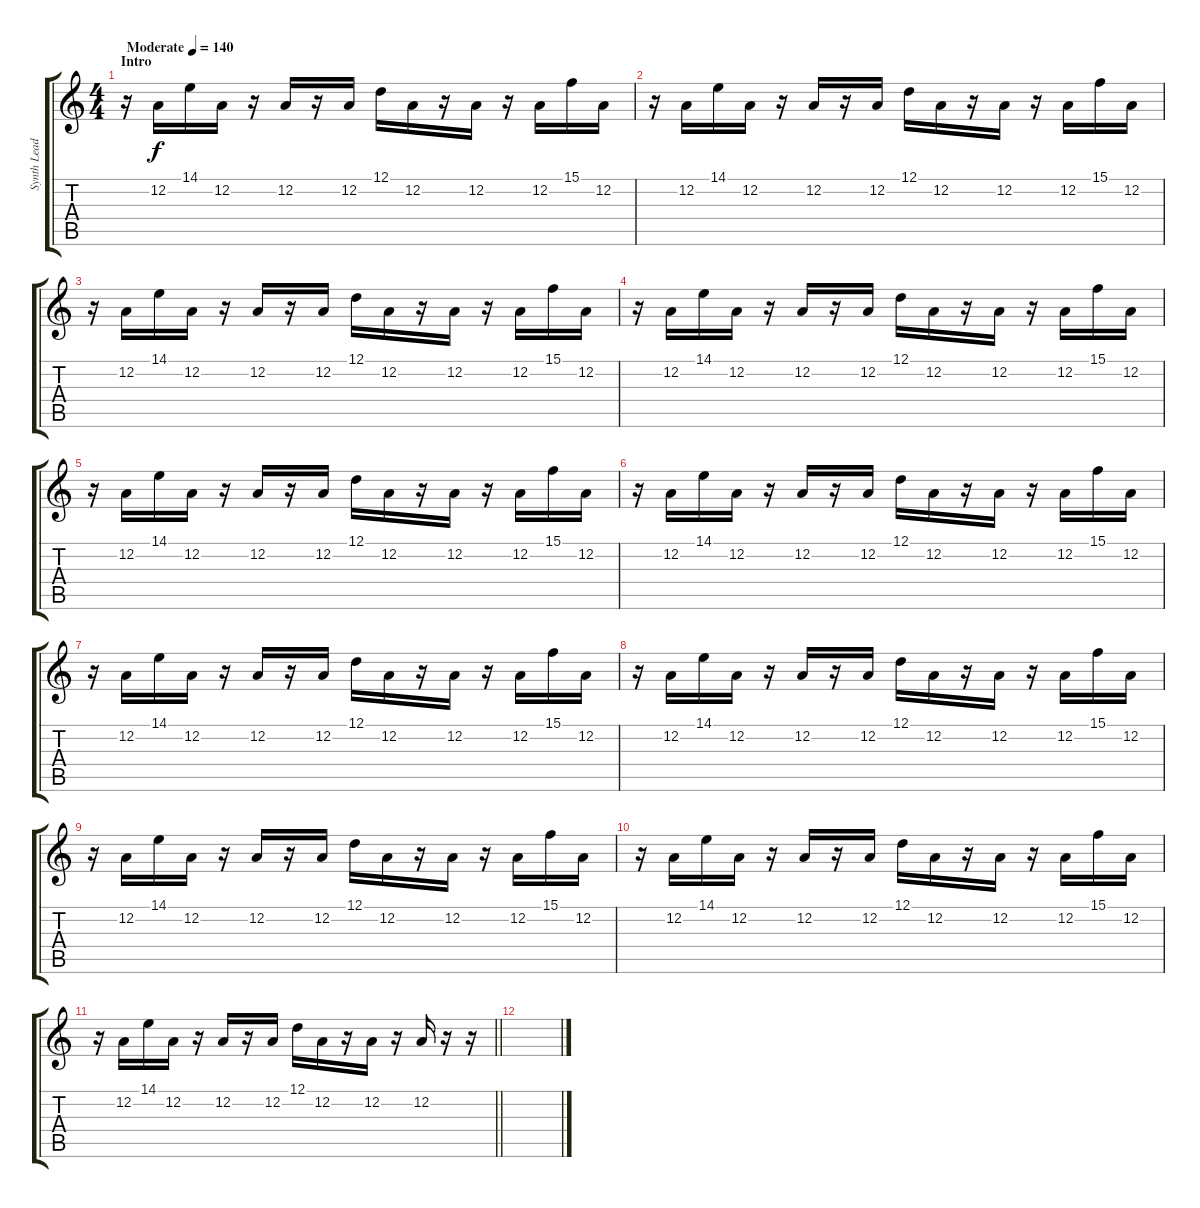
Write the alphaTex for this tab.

\track ("Synth Lead" "Synth Lead") {instrument lead1square}
\staff {score tabs}
\tuning (D4 A3 F3 C3 G2 D2) {hide}
\ts (4 4)
\section ("" "Intro")
\tempo (140 "Moderate")
\clef g2
\ks c
r.16{dy f instrument lead1square} 12.2.16 14.1.16 12.2.16 r.16 12.2.16 r.16 12.2.16 12.1.16 12.2.16 r.16 12.2.16 r.16 12.2.16 15.1.16 12.2.16 |
r.16 12.2.16 14.1.16 12.2.16 r.16 12.2.16 r.16 12.2.16 12.1.16 12.2.16 r.16 12.2.16 r.16 12.2.16 15.1.16 12.2.16 |
r.16 12.2.16 14.1.16 12.2.16 r.16 12.2.16 r.16 12.2.16 12.1.16 12.2.16 r.16 12.2.16 r.16 12.2.16 15.1.16 12.2.16 |
r.16 12.2.16 14.1.16 12.2.16 r.16 12.2.16 r.16 12.2.16 12.1.16 12.2.16 r.16 12.2.16 r.16 12.2.16 15.1.16 12.2.16 |
r.16 12.2.16 14.1.16 12.2.16 r.16 12.2.16 r.16 12.2.16 12.1.16 12.2.16 r.16 12.2.16 r.16 12.2.16 15.1.16 12.2.16 |
r.16 12.2.16 14.1.16 12.2.16 r.16 12.2.16 r.16 12.2.16 12.1.16 12.2.16 r.16 12.2.16 r.16 12.2.16 15.1.16 12.2.16 |
r.16 12.2.16 14.1.16 12.2.16 r.16 12.2.16 r.16 12.2.16 12.1.16 12.2.16 r.16 12.2.16 r.16 12.2.16 15.1.16 12.2.16 |
r.16 12.2.16 14.1.16 12.2.16 r.16 12.2.16 r.16 12.2.16 12.1.16 12.2.16 r.16 12.2.16 r.16 12.2.16 15.1.16 12.2.16 |
r.16 12.2.16 14.1.16 12.2.16 r.16 12.2.16 r.16 12.2.16 12.1.16 12.2.16 r.16 12.2.16 r.16 12.2.16 15.1.16 12.2.16 |
r.16 12.2.16 14.1.16 12.2.16 r.16 12.2.16 r.16 12.2.16 12.1.16 12.2.16 r.16 12.2.16 r.16 12.2.16 15.1.16 12.2.16 |
\barLineRight lightlight
r.16 12.2.16 14.1.16 12.2.16 r.16 12.2.16 r.16 12.2.16 12.1.16 12.2.16 r.16 12.2.16 r.16 12.2.16 r.16 r.16 |
\section ("" "")
